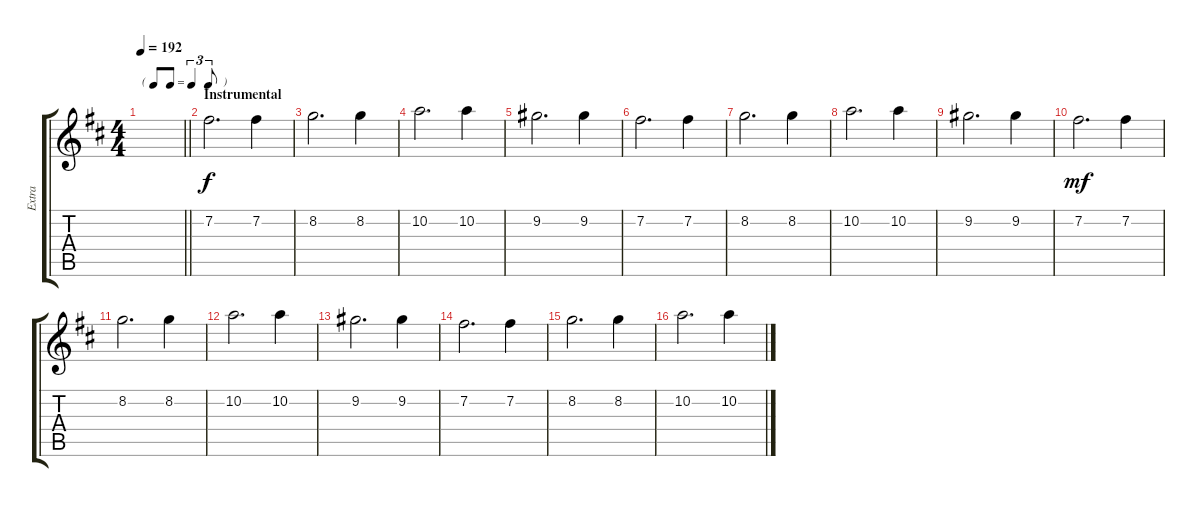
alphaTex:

\track ("Extra" "Extra") {instrument electricguitarclean}
\staff {score tabs}
\tuning (E4 B3 G3 D3 A2 E2) {hide}
\ts (4 4)
\tf triplet8th
\tempo 192
\clef g2
\barLineRight lightlight
\ks bminor
|
\section ("" "Instrumental")
7.2.2{d} 7.2.4 |
8.2.2{d} 8.2.4 |
10.2.2{d} 10.2.4 |
9.2.2{d} 9.2.4 |
7.2.2{d} 7.2.4 |
8.2.2{d} 8.2.4 |
10.2.2{d} 10.2.4 |
9.2.2{d} 9.2.4 |
7.2.2{d dy mf} 7.2.4 |
8.2.2{d} 8.2.4 |
10.2.2{d} 10.2.4 |
9.2.2{d} 9.2.4 |
7.2.2{d} 7.2.4 |
8.2.2{d} 8.2.4 |
10.2.2{d} 10.2.4
